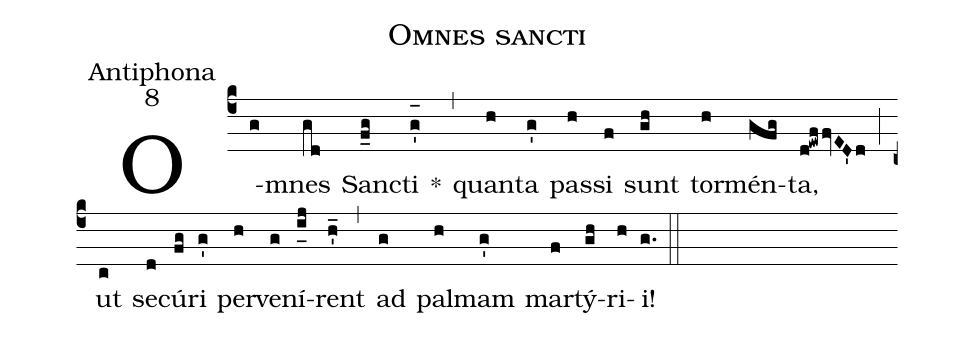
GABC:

name:Omnes sancti;
office-part:Antiphona;
mode:8;
%%
(c4) O(g)mnes(gd) San(f_g)cti(g'_[oh:h]) *(,) quan(h)ta(g') pas(h)si(f) sunt(gh) tor(h)mén(gfg)ta,(d!ewffvED'd) (;) ut(c) se(d)cú(fg)ri(g') per(h)ve(g)ní(i_[uh:l]j)rent(h'_) (,) ad(g) pal(h)mam(g') mar(f)tý(gh)ri(h)i!(g.) (::)
%<eu>E(j) u(j) o(i) u(j) a(h) e.</eu>(g.) (::)
